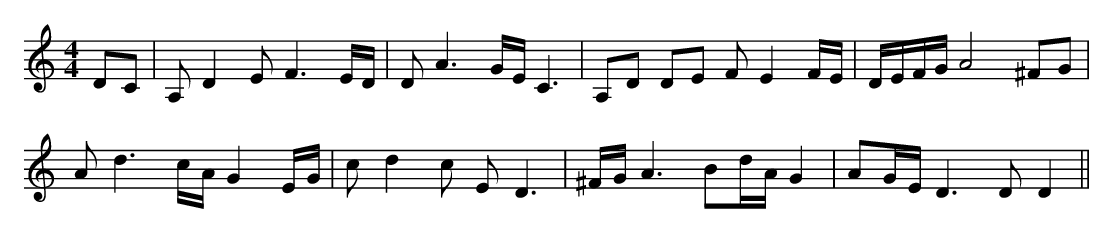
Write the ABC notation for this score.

X:1
M:4/4
K:Ddor
DC|A,D2E2< F2E/D/|D2<A2 G/E/C3|A,D DE FE2F/E/|D/E/F/G/ A4 ^FG|
A2<d2 c/A/G2E/G/|cd2c E2<D2|^F/G/A2> B2d/A/ G2|AG/E/ D2>D2 D2||
